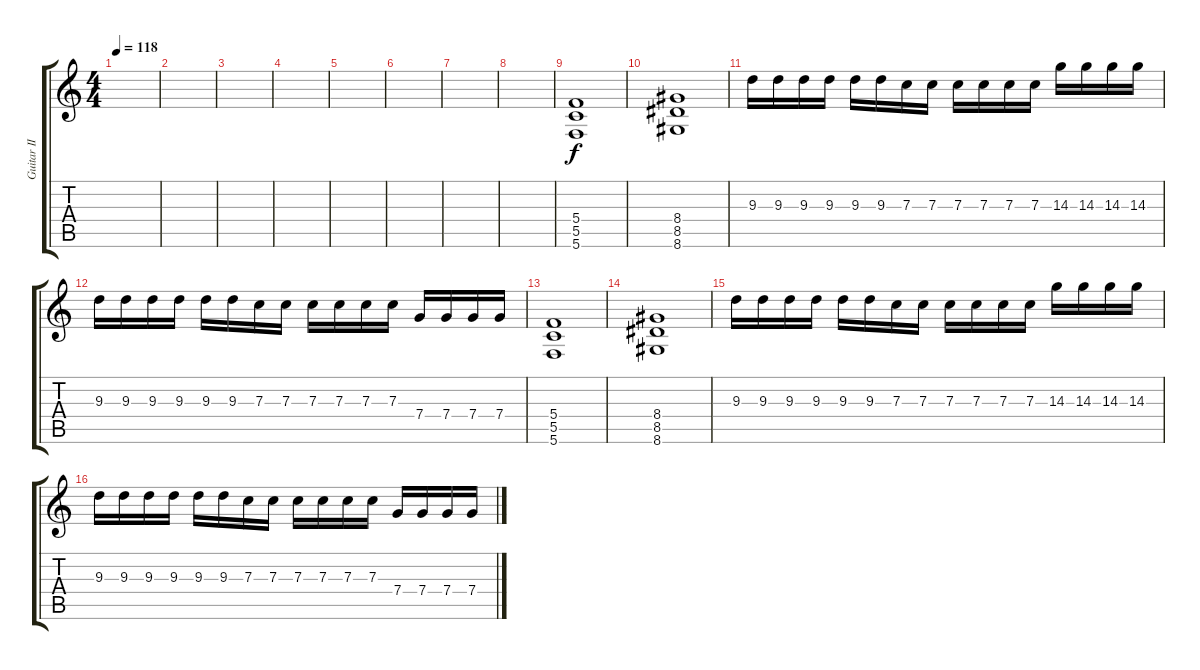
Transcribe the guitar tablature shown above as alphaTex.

\track ("Guitar II" "Guitar II") {instrument distortionguitar}
\staff {score tabs}
\tuning (D4 A3 F3 C3 G2 C2) {hide}
\ts (4 4)
\tempo 118
\clef g2
\ks c
|
|
|
|
|
|
|
|
(5.4 5.5 5.6).1{dy f volume 14 balance 2 instrument overdrivenguitar} |
(8.4 8.5 8.6).1 |
9.3.16{instrument distortionguitar} 9.3.16 9.3.16 9.3.16 9.3.16 9.3.16 7.3.16 7.3.16 7.3.16 7.3.16 7.3.16 7.3.16 14.3.16 14.3.16 14.3.16 14.3.16 |
9.3.16 9.3.16 9.3.16 9.3.16 9.3.16 9.3.16 7.3.16 7.3.16 7.3.16 7.3.16 7.3.16 7.3.16 7.4.16 7.4.16 7.4.16 7.4.16 |
(5.4 5.5 5.6).1{instrument overdrivenguitar} |
(8.4 8.5 8.6).1 |
9.3.16{instrument distortionguitar} 9.3.16 9.3.16 9.3.16 9.3.16 9.3.16 7.3.16 7.3.16 7.3.16 7.3.16 7.3.16 7.3.16 14.3.16 14.3.16 14.3.16 14.3.16 |
9.3.16 9.3.16 9.3.16 9.3.16 9.3.16 9.3.16 7.3.16 7.3.16 7.3.16 7.3.16 7.3.16 7.3.16 7.4.16 7.4.16 7.4.16 7.4.16
